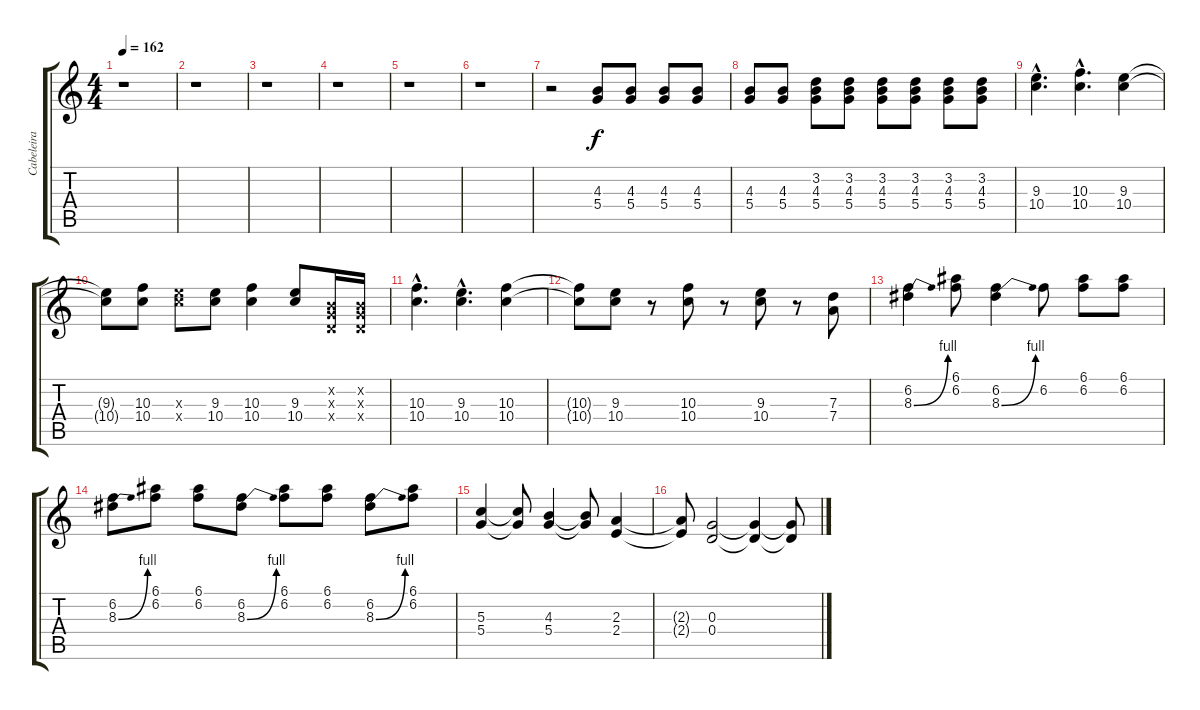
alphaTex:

\track ("Cabeleira" "Cabeleira") {instrument electricguitarjazz}
\staff {score tabs}
\tuning (E4 B3 G3 D3 A2 E2) {hide}
\ts (4 4)
\tempo 162
\clef g2
\ks c
r.1{dy f instrument electricguitarjazz} |
r.1 |
r.1 |
r.1 |
r.1 |
r.1 |
r.2{volume 8} (4.3 5.4).8 (4.3 5.4).8 (4.3 5.4).8 (4.3 5.4).8 |
(4.3 5.4).8 (4.3 5.4).8 (3.2 4.3 5.4).8 (3.2 4.3 5.4).8 (3.2 4.3 5.4).8 (3.2 4.3 5.4).8 (3.2 4.3 5.4).8 (3.2 4.3 5.4).8 |
(9.3{hac} 10.4{hac}).4{d volume 15} (10.3{hac} 10.4{hac}).4{d} (9.3 10.4).4 |
(9.3{t} 10.4{t}).8 (10.3 10.4).8 (9.3{x} 10.4{x}).8 (9.3 10.4).8 (10.3 10.4).4 (9.3 10.4).8 (0.2{x} 0.3{x} 0.4{x}).16 (0.2{x} 0.3{x} 0.4{x}).16 |
(10.3{hac} 10.4{hac}).4{d} (9.3{hac} 10.4{hac}).4{d} (10.3 10.4).4 |
(10.3{t} 10.4{t}).8 (9.3 10.4).8 r.8 (10.3 10.4).8 r.8 (9.3 10.4).8 r.8 (7.3 7.4).8 |
(6.2 8.3{be (bend 0 0 60 4)}).4 (6.1 6.2).8 (6.2 8.3{be (bend 0 0 60 4)}).4 6.2.8 (6.1 6.2).8 (6.1 6.2).8 |
(6.2 8.3{be (bend 0 0 60 4)}).8 (6.1 6.2).8 (6.1 6.2).8 (6.2 8.3{be (bend 0 0 60 4)}).8 (6.1 6.2).8 (6.1 6.2).8 (6.2 8.3{be (bend 0 0 60 4)}).8 (6.1 6.2).8 |
(5.3 5.4).4 (5.3{t} 5.4{t}).8 (4.3 5.4).4 (4.3{t} 5.4{t}).8 (2.3 2.4).4 |
(2.3{t} 2.4{t}).8 (0.3 0.4).2 (0.3{t} 0.4{t}).4 (0.3{t} 0.4{t}).8
